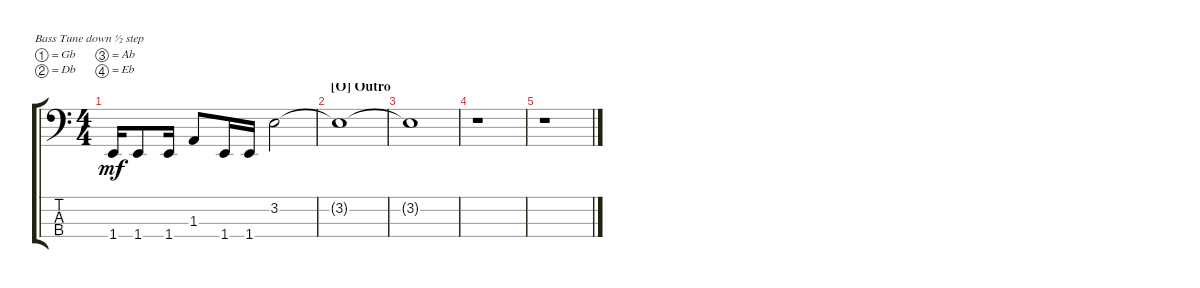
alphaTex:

\defaultSystemsLayout 4
\bracketExtendMode groupsimilarinstruments
\singleTrackTrackNamePolicy hidden
\multiTrackTrackNamePolicy hidden
\firstSystemTrackNameOrientation horizontal
\otherSystemsTrackNameOrientation horizontal
\track ("Виталий Дубинин" "E-Bass") {instrument electricbassfinger}
\staff {score tabs}
\tuning (Gb2 Db2 Ab1 Eb1)
\ts (4 4)
\tempo (110 hide)
\clef f4
\scale
1.03909
\ks c
1.4.16{dy mf} 1.4.8 1.4.16 1.3.8 1.4.16 1.4.16 3.2.2 |
\section ("O" "Outro")
\scale
0.960908 3.2{t}.1 |
\scale
1.03909 3.2{t}.1 |
\scale
0.960908 r.1 |
r.1
